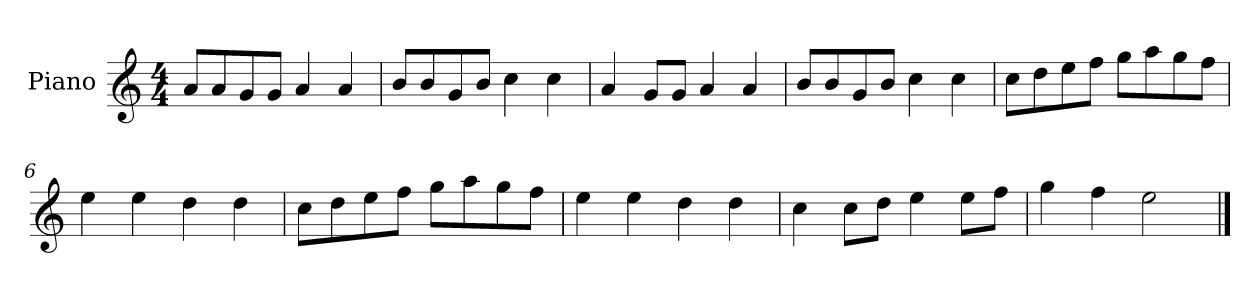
**kern
*part1
*staff1
*I"Piano
*I'P-no
*clefG2
*k[]
*M4/4
*MM90
=1
8a/L
8a/
8g/
8g/J
4a/
4a/
=2
8b/L
8b/
8g/
8b/J
4cc\
4cc\
=3
4a/
8g/L
8g/J
4a/
4a/
=4
8b/L
8b/
8g/
8b/J
4cc\
4cc\
=5
8cc\L
8dd\
8ee\
8ff\J
8gg\L
8aa\
8gg\
8ff\J
=6
4ee\
4ee\
4dd\
4dd\
!!LO:LB:g=z
=7
8cc\L
8dd\
8ee\
8ff\J
8gg\L
8aa\
8gg\
8ff\J
=8
4ee\
4ee\
4dd\
4dd\
=9
4cc\
8cc\L
8dd\J
4ee\
8ee\L
8ff\J
=10
4gg\
4ff\
2ee\
==
*-
